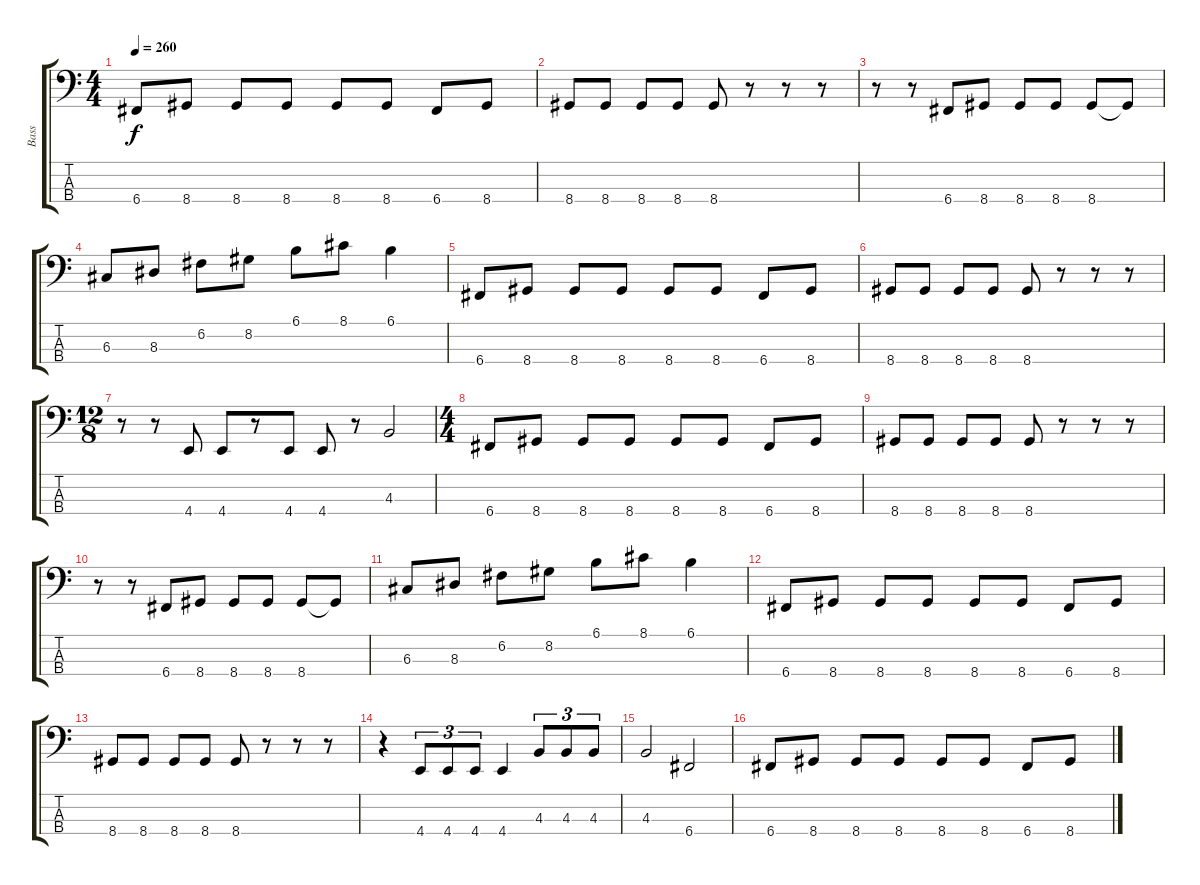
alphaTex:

\track ("Bass" "Bass") {instrument electricbasspick}
\staff {score tabs}
\tuning (F2 C2 G1 C1) {hide}
\ts (4 4)
\tempo 260
\clef f4
\ks c
6.4.8{dy f} 8.4.8 8.4.8 8.4.8 8.4.8 8.4.8 6.4.8 8.4.8 |
8.4.8 8.4.8 8.4.8 8.4.8 8.4.8 r.8 r.8 r.8 |
r.8 r.8 6.4.8 8.4.8 8.4.8 8.4.8 8.4.8 8.4{t}.8 |
6.3.8 8.3.8 6.2.8 8.2.8 6.1.8 8.1.8 6.1.4 |
6.4.8 8.4.8 8.4.8 8.4.8 8.4.8 8.4.8 6.4.8 8.4.8 |
8.4.8 8.4.8 8.4.8 8.4.8 8.4.8 r.8 r.8 r.8 |
\ts (12 8)
r.8 r.8 4.4.8 4.4.8 r.8 4.4.8 4.4.8 r.8 4.3.2 |
\ts (4 4)
6.4.8 8.4.8 8.4.8 8.4.8 8.4.8 8.4.8 6.4.8 8.4.8 |
8.4.8 8.4.8 8.4.8 8.4.8 8.4.8 r.8 r.8 r.8 |
r.8 r.8 6.4.8 8.4.8 8.4.8 8.4.8 8.4.8 8.4{t}.8 |
6.3.8 8.3.8 6.2.8 8.2.8 6.1.8 8.1.8 6.1.4 |
6.4.8 8.4.8 8.4.8 8.4.8 8.4.8 8.4.8 6.4.8 8.4.8 |
8.4.8 8.4.8 8.4.8 8.4.8 8.4.8 r.8 r.8 r.8 |
r.4 4.4.8{tu (3 2)} 4.4.8{tu (3 2)} 4.4.8{tu (3 2)} 4.4.4 4.3.8{tu (3 2)} 4.3.8{tu (3 2)} 4.3.8{tu (3 2)} |
4.3.2 6.4.2 |
6.4.8 8.4.8 8.4.8 8.4.8 8.4.8 8.4.8 6.4.8 8.4.8
